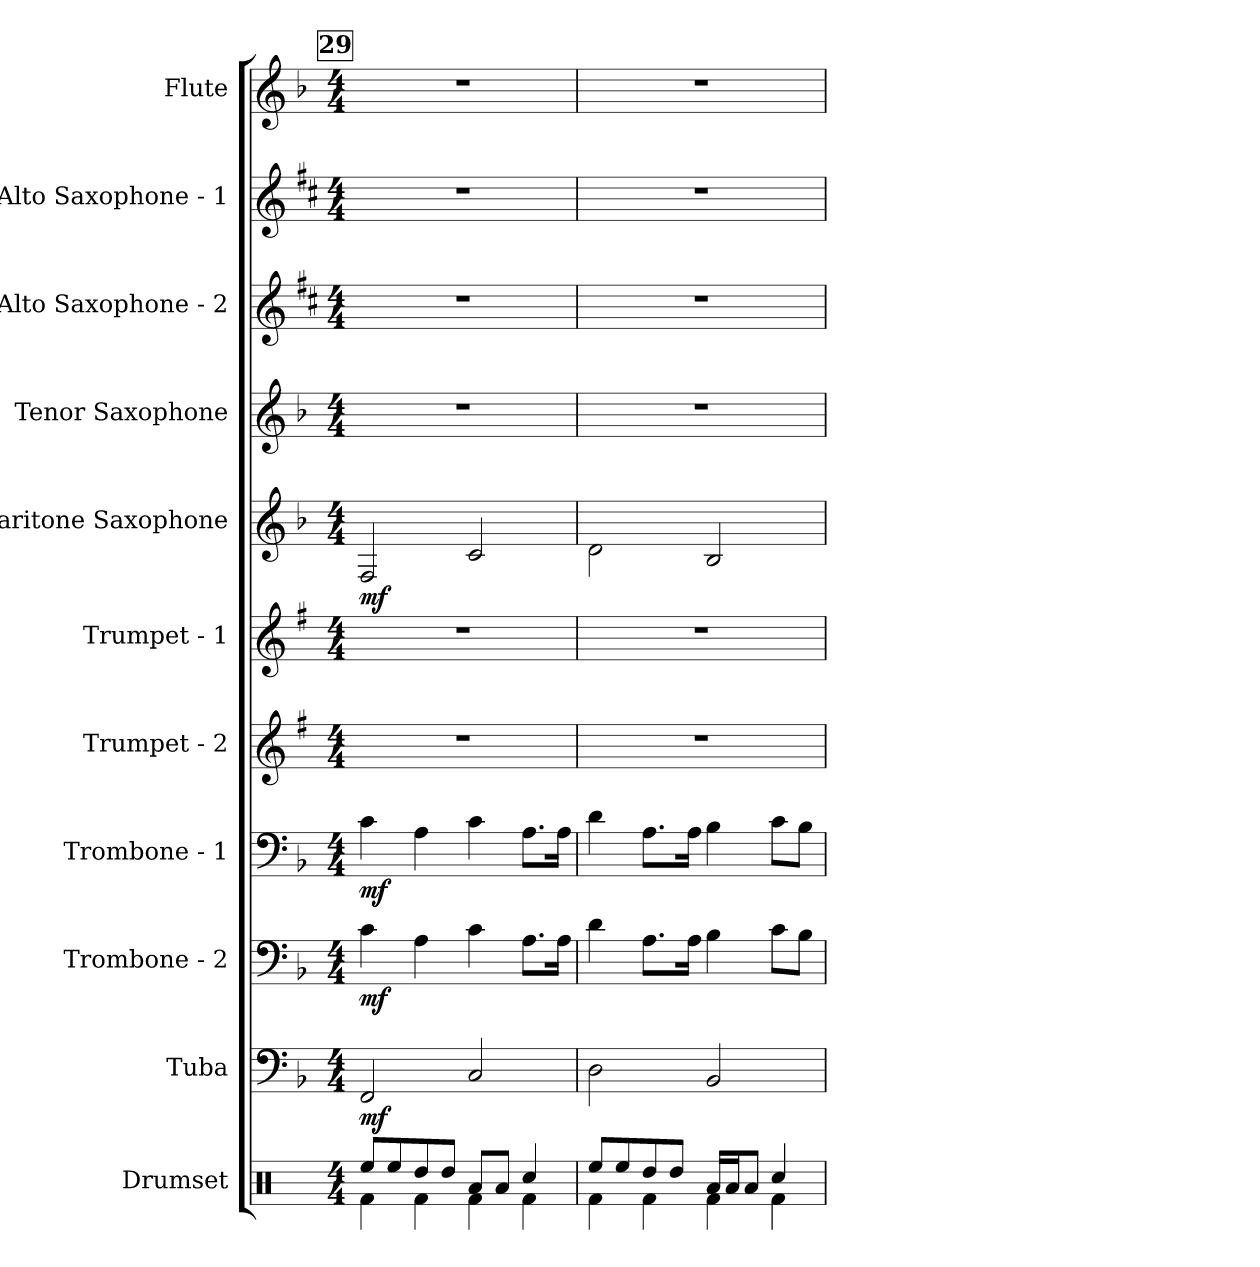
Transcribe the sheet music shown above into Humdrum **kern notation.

**kern	**kern	**dynam	**kern	**dynam	**kern	**dynam	**kern	**kern	**kern	**dynam	**kern	**kern	**kern	**kern
*part11	*part10	*part10	*part9	*part9	*part8	*part8	*part7	*part6	*part5	*part5	*part4	*part3	*part2	*part1
*staff11	*staff10	*staff10	*staff9	*staff9	*staff8	*staff8	*staff7	*staff6	*staff5	*staff5	*staff4	*staff3	*staff2	*staff1
*I"Drumset	*I"Tuba	*	*I"Trombone - 2	*	*I"Trombone - 1	*	*I"Trumpet - 2	*I"Trumpet - 1	*I"Baritone Saxophone	*	*I"Tenor Saxophone	*I"Alto Saxophone - 2	*I"Alto Saxophone - 1	*I"Flute
*I'Drs.	*I'Tba.	*	*I'Tbn. - 2	*	*I'Tbn. - 1	*	*I'Tpt.  - 2	*I'Tpt. - 1	*I'Bar. Sax.	*	*I'T. Sax.	*I'A. Sax. - 2	*I'A. Sax. - 1	*I'Fl.
*clefX	*clefF4	*	*clefF4	*	*clefF4	*	*clefG2	*clefG2	*clefG2	*	*clefG2	*clefG2	*clefG2	*clefG2
*	*	*	*	*	*	*	*ITrd1c2	*ITrd1c2	*ITrd12c21	*	*ITrd8c14	*ITrd5c9	*ITrd5c9	*
*k[]	*k[b-]	*	*k[b-]	*	*k[b-]	*	*k[b-]	*k[b-]	*k[b-]	*	*k[b-]	*k[b-]	*k[b-]	*k[b-]
*M4/4	*M4/4	*	*M4/4	*	*M4/4	*	*M4/4	*M4/4	*M4/4	*	*M4/4	*M4/4	*M4/4	*M4/4
!!LO:REH:place=s1:a:B:fs=14:t=29
=29	=29	=29	=29	=29	=29	=29	=29	=29	=29	=29	=29	=29	=29	=29
*^	*	*	*	*	*	*	*	*	*	*	*	*	*	*
!	!	!	!LO:DY:b	!	!LO:DY:b	!	!LO:DY:b	!	!	!	!LO:DY:b	!	!	!	!
8Ree/L	4Rf\	2FF/	mf	4c\	mf	4c\	mf	1r	1r	2FF/	mf	1r	1r	1r	1r
8Ree/	.	.	.	.	.	.	.	.	.	.	.	.	.	.	.
8Rdd/	4Rf\	.	.	4A\	.	4A\	.	.	.	.	.	.	.	.	.
8Rdd/J	.	.	.	.	.	.	.	.	.	.	.	.	.	.	.
8Ra/L	4Rf\	2C/	.	4c\	.	4c\	.	.	.	2C/	.	.	.	.	.
8Ra/J	.	.	.	.	.	.	.	.	.	.	.	.	.	.	.
4Rcc/	4Rf\	.	.	8.A\L	.	8.A\L	.	.	.	.	.	.	.	.	.
.	.	.	.	16A\Jk	.	16A\Jk	.	.	.	.	.	.	.	.	.
!!LO:PB:g=z
=30	=30	=30	=30	=30	=30	=30	=30	=30	=30	=30	=30	=30	=30	=30	=30
8Ree/L	4Rf\	2D\	.	4d\	.	4d\	.	1r	1r	2D\	.	1r	1r	1r	1r
8Ree/	.	.	.	.	.	.	.	.	.	.	.	.	.	.	.
8Rdd/	4Rf\	.	.	8.A\L	.	8.A\L	.	.	.	.	.	.	.	.	.
8Rdd/J	.	.	.	.	.	.	.	.	.	.	.	.	.	.	.
.	.	.	.	16A\Jk	.	16A\Jk	.	.	.	.	.	.	.	.	.
16Ra/LL	4Rf\	2BB-/	.	4B-\	.	4B-\	.	.	.	2BB-/	.	.	.	.	.
16Ra/J	.	.	.	.	.	.	.	.	.	.	.	.	.	.	.
8Ra/J	.	.	.	.	.	.	.	.	.	.	.	.	.	.	.
4Rcc/	4Rf\	.	.	8c\L	.	8c\L	.	.	.	.	.	.	.	.	.
.	.	.	.	8B-\J	.	8B-\J	.	.	.	.	.	.	.	.	.
*v	*v	*	*	*	*	*	*	*	*	*	*	*	*	*	*
=	=	=	=	=	=	=	=	=	=	=	=	=	=	=
*-	*-	*-	*-	*-	*-	*-	*-	*-	*-	*-	*-	*-	*-	*-
